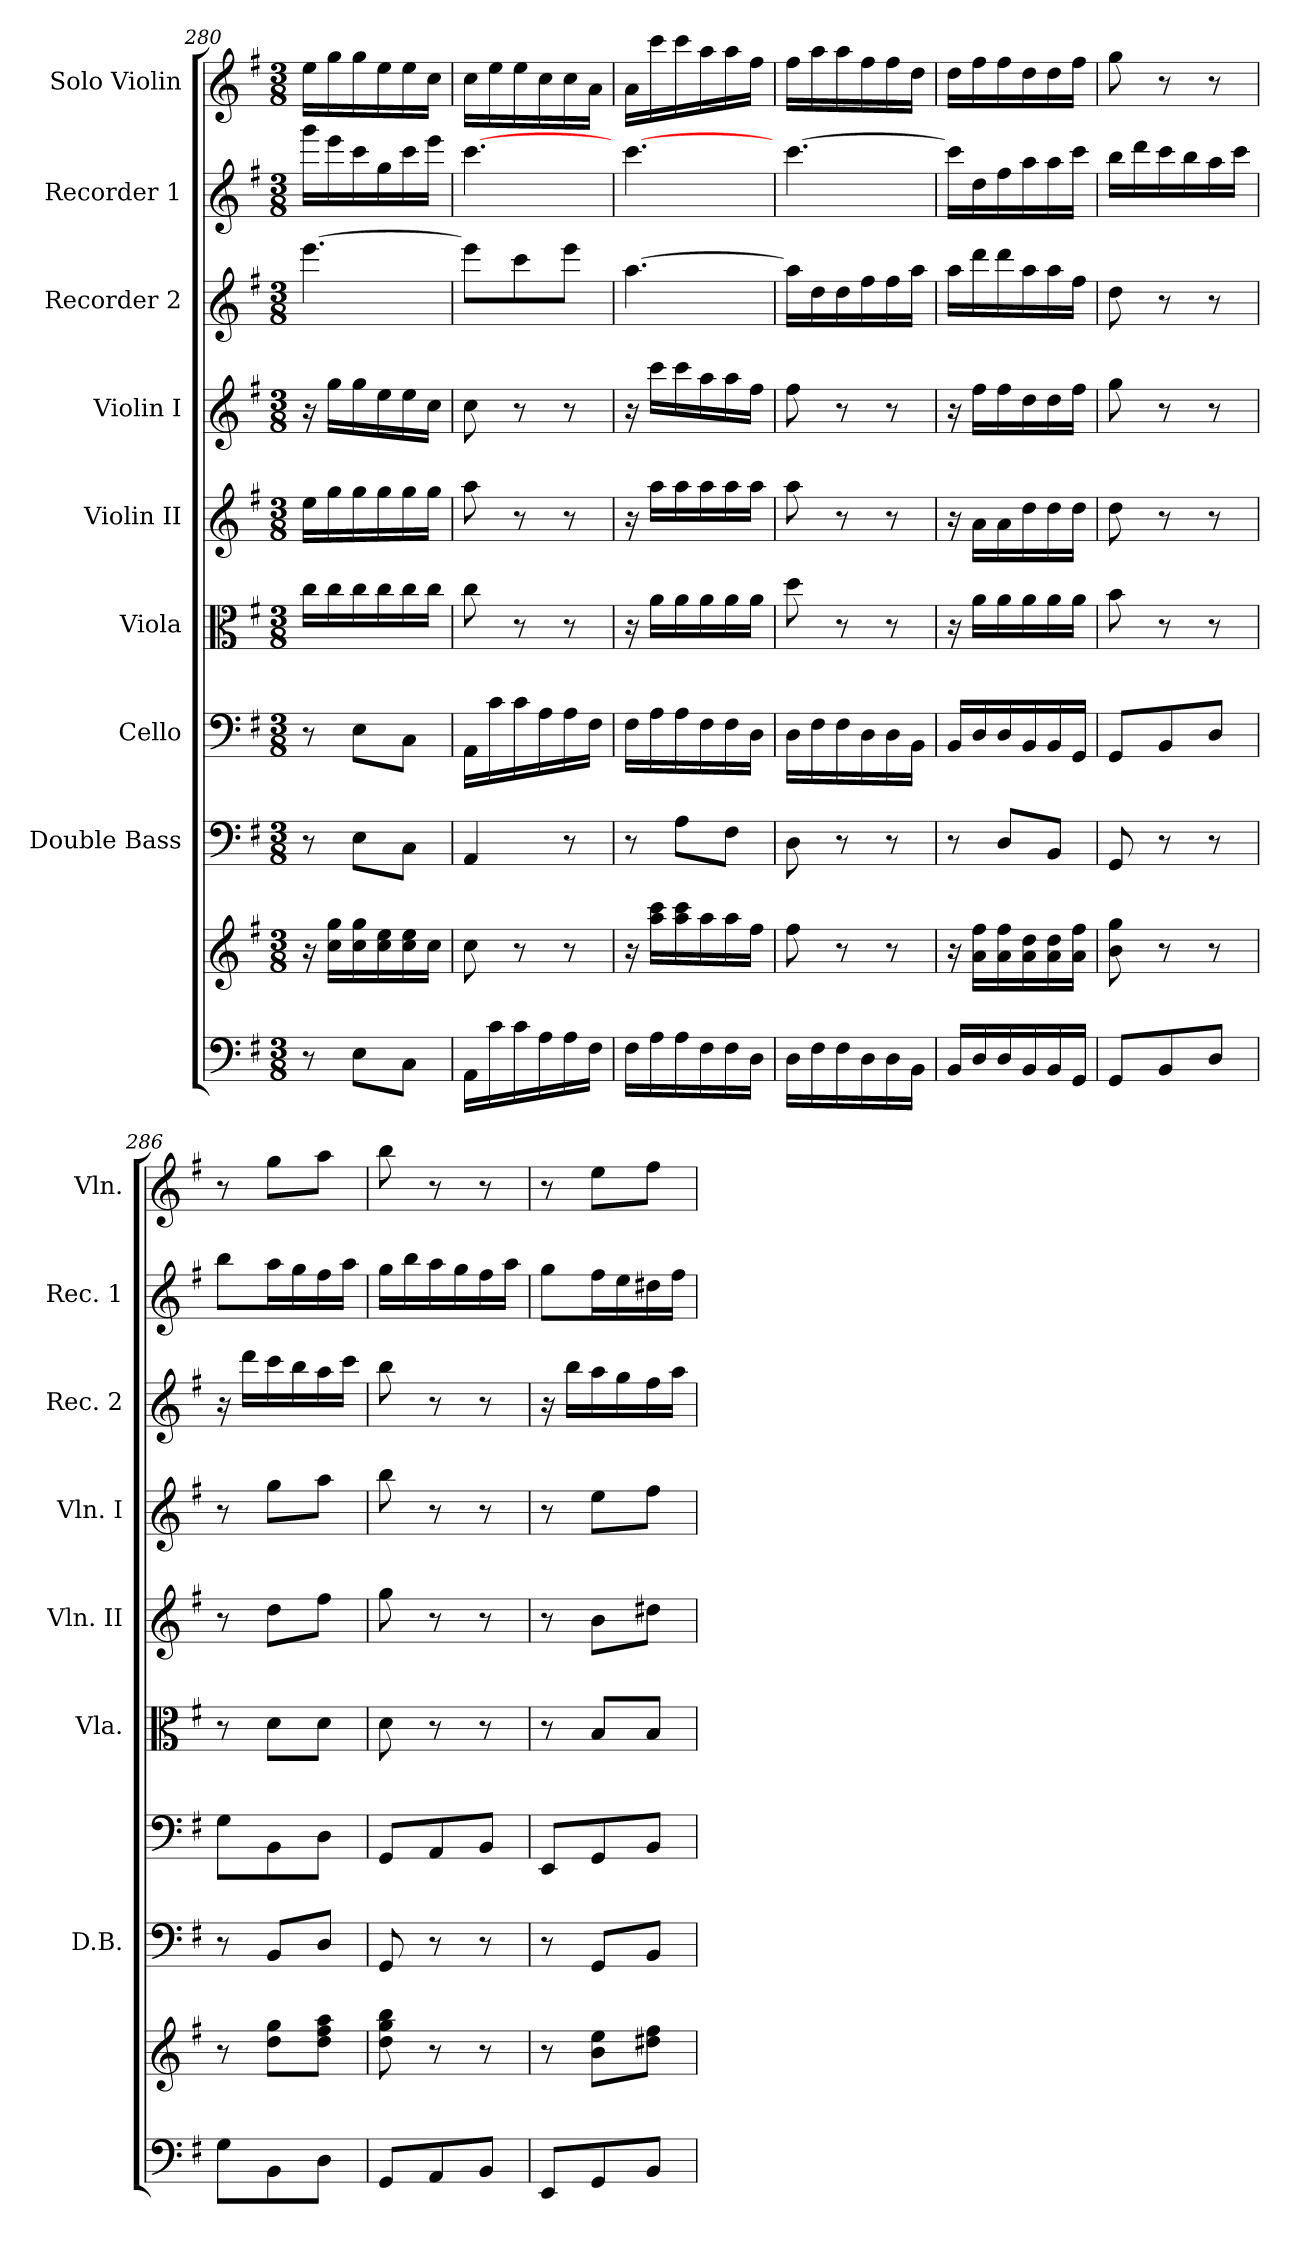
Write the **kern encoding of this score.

**kern	**kern	**kern	**kern	**kern	**kern	**kern	**kern	**kern	**kern
*part9	*part9	*part8	*part7	*part6	*part5	*part4	*part3	*part2	*part1
*staff10	*staff9	*staff8	*staff7	*staff6	*staff5	*staff4	*staff3	*staff2	*staff1
*	*	*I"Double Bass	*I"Cello	*I"Viola	*I"Violin II	*I"Violin I	*I"Recorder 2	*I"Recorder 1	*I"Solo Violin
*	*	*I'D.B.	*	*I'Vla.	*I'Vln. II	*I'Vln. I	*I'Rec. 2	*I'Rec. 1	*I'Vln.
!!LO:PB:g=z
*clefF4	*clefG2	*clefF4	*clefF4	*clefC3	*clefG2	*clefG2	*clefG2	*clefG2	*clefG2
*	*	*ITrd7c12	*	*	*	*	*	*	*
*k[f#]	*k[f#]	*k[f#]	*k[f#]	*k[f#]	*k[f#]	*k[f#]	*k[f#]	*k[f#]	*k[f#]
*G:	*G:	*G:	*G:	*G:	*G:	*G:	*G:	*G:	*G:
*M3/8	*M3/8	*M3/8	*M3/8	*M3/8	*M3/8	*M3/8	*M3/8	*M3/8	*M3/8
=280	=280	=280	=280	=280	=280	=280	=280	=280	=280
8r	16r	8r	8r	16cc\LL	16ee\LL	16r	[4.eee\	16ggg\LL	16ee\LL
.	16cc\ 16gg\LL	.	.	16cc\	16gg\	16gg\LL	.	16eee\	16gg\
8E\L	16cc\ 16gg\	8EE\L	8E\L	16cc\	16gg\	16gg\	.	16ccc\	16gg\
.	16cc\ 16ee\	.	.	16cc\	16gg\	16ee\	.	16gg\	16ee\
8C\J	16cc\ 16ee\	8CC\J	8C\J	16cc\	16gg\	16ee\	.	16ccc\	16ee\
.	16cc\JJ	.	.	16cc\JJ	16gg\JJ	16cc\JJ	.	16eee\JJ	16cc\JJ
=281	=281	=281	=281	=281	=281	=281	=281	=281	=281
16AA\LL	8cc\	4AAA/	16AA\LL	8cc\	8aa\	8cc\	8eee\L]	[4.ccc\	16cc\LL
16c\	.	.	16c\	.	.	.	.	.	16ee\
16c\	8r	.	16c\	8r	8r	8r	8ccc\	.	16ee\
16A\	.	.	16A\	.	.	.	.	.	16cc\
16A\	8r	8r	16A\	8r	8r	8r	8eee\J	.	16cc\
16F#\JJ	.	.	16F#\JJ	.	.	.	.	.	16a\JJ
=282	=282	=282	=282	=282	=282	=282	=282	=282	=282
16F#\LL	16r	8r	16F#\LL	16r	16r	16r	[4.aa\	[4.ccc\	16a\LL
16A\	16aa\ 16ccc\LL	.	16A\	16a\LL	16aa\LL	16ccc\LL	.	.	16ccc\
16A\	16aa\ 16ccc\	8AA\L	16A\	16a\	16aa\	16ccc\	.	.	16ccc\
16F#\	16aa\	.	16F#\	16a\	16aa\	16aa\	.	.	16aa\
16F#\	16aa\	8FF#\J	16F#\	16a\	16aa\	16aa\	.	.	16aa\
16D\JJ	16ff#\JJ	.	16D\JJ	16a\JJ	16aa\JJ	16ff#\JJ	.	.	16ff#\JJ
=283	=283	=283	=283	=283	=283	=283	=283	=283	=283
16D\LL	8ff#\	8DD\	16D\LL	8dd\	8aa\	8ff#\	16aa\LL]	[4.ccc\	16ff#\LL
16F#\	.	.	16F#\	.	.	.	16dd\	.	16aa\
16F#\	8r	8r	16F#\	8r	8r	8r	16dd\	.	16aa\
16D\	.	.	16D\	.	.	.	16ff#\	.	16ff#\
16D\	8r	8r	16D\	8r	8r	8r	16ff#\	.	16ff#\
16BB\JJ	.	.	16BB\JJ	.	.	.	16aa\JJ	.	16dd\JJ
=284	=284	=284	=284	=284	=284	=284	=284	=284	=284
16BB/LL	16r	8r	16BB/LL	16r	16r	16r	16aa\LL	16ccc\LL]	16dd\LL
16D/	16a\ 16ff#\LL	.	16D/	16a\LL	16a\LL	16ff#\LL	16ddd\	16dd\	16ff#\
16D/	16a\ 16ff#\	8DD/L	16D/	16a\	16a\	16ff#\	16ddd\	16ff#\	16ff#\
16BB/	16a\ 16dd\	.	16BB/	16a\	16dd\	16dd\	16aa\	16aa\	16dd\
16BB/	16a\ 16dd\	8BBB/J	16BB/	16a\	16dd\	16dd\	16aa\	16aa\	16dd\
16GG/JJ	16a\ 16ff#\JJ	.	16GG/JJ	16a\JJ	16dd\JJ	16ff#\JJ	16ff#\JJ	16ccc\JJ	16ff#\JJ
=285	=285	=285	=285	=285	=285	=285	=285	=285	=285
8GG/L	8b\ 8gg\	8GGG/	8GG/L	8b\	8dd\	8gg\	8dd\	16bb\LL	8gg\
.	.	.	.	.	.	.	.	16ddd\	.
8BB/	8r	8r	8BB/	8r	8r	8r	8r	16ccc\	8r
.	.	.	.	.	.	.	.	16bb\	.
8D/J	8r	8r	8D/J	8r	8r	8r	8r	16aa\	8r
.	.	.	.	.	.	.	.	16ccc\JJ	.
=286	=286	=286	=286	=286	=286	=286	=286	=286	=286
8G\L	8r	8r	8G\L	8r	8r	8r	16r	8bb\L	8r
.	.	.	.	.	.	.	16ddd\LL	.	.
8BB\	8dd\ 8gg\L	8BBB/L	8BB\	8d\L	8dd\L	8gg\L	16ccc\	16aa\L	8gg\L
.	.	.	.	.	.	.	16bb\	16gg\	.
8D\J	8dd\ 8ff#\ 8aa\J	8DD/J	8D\J	8d\J	8ff#\J	8aa\J	16aa\	16ff#\	8aa\J
.	.	.	.	.	.	.	16ccc\JJ	16aa\JJ	.
=287	=287	=287	=287	=287	=287	=287	=287	=287	=287
8GG/L	8dd\ 8gg\ 8bb\	8GGG/	8GG/L	8d\	8gg\	8bb\	8bb\	16gg\LL	8bb\
.	.	.	.	.	.	.	.	16bb\	.
8AA/	8r	8r	8AA/	8r	8r	8r	8r	16aa\	8r
.	.	.	.	.	.	.	.	16gg\	.
8BB/J	8r	8r	8BB/J	8r	8r	8r	8r	16ff#\	8r
.	.	.	.	.	.	.	.	16aa\JJ	.
=288	=288	=288	=288	=288	=288	=288	=288	=288	=288
8EE/L	8r	8r	8EE/L	8r	8r	8r	16r	8gg\L	8r
.	.	.	.	.	.	.	16bb\LL	.	.
8GG/	8b\ 8ee\L	8GGG/L	8GG/	8B/L	8b\L	8ee\L	16aa\	16ff#\L	8ee\L
.	.	.	.	.	.	.	16gg\	16ee\	.
8BB/J	8dd#X\ 8ff#\J	8BBB/J	8BB/J	8B/J	8dd#X\J	8ff#\J	16ff#\	16dd#X\	8ff#\J
.	.	.	.	.	.	.	16aa\JJ	16ff#\JJ	.
=	=	=	=	=	=	=	=	=	=
*-	*-	*-	*-	*-	*-	*-	*-	*-	*-
